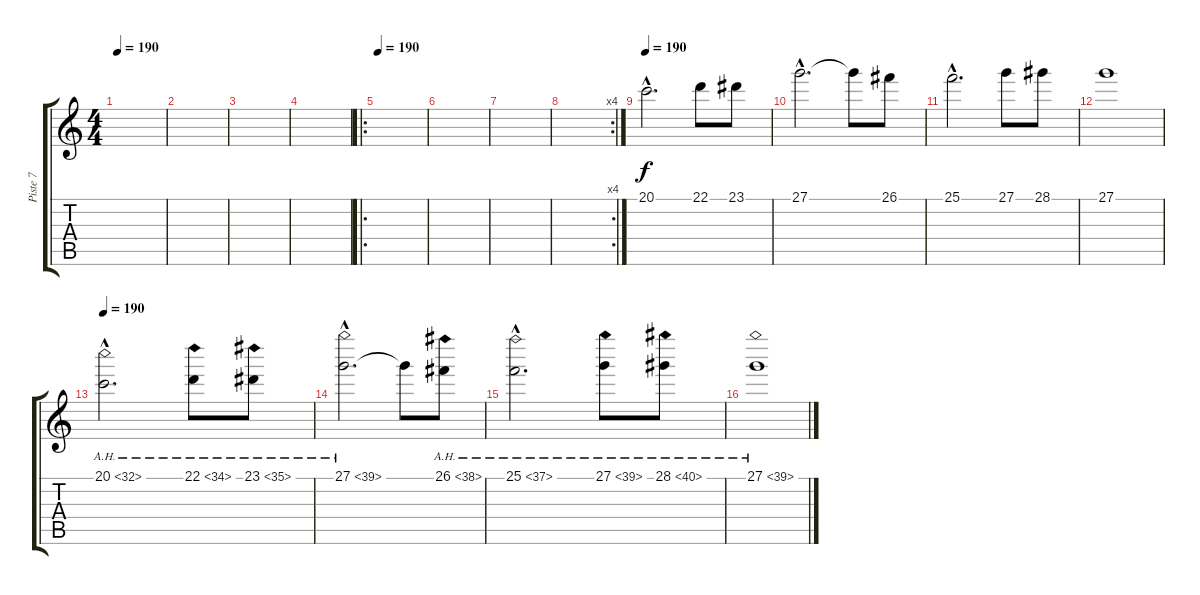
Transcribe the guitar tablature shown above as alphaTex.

\track ("Piste 7" "Piste 7") {instrument lead2sawtooth}
\staff {score tabs}
\tuning (E4 B3 G3 D3 A2 E2) {hide}
\ts (4 4)
\tempo 190
\clef g2
\ks c
|
|
|
|
\ro
\tempo 190
|
|
|
\rc 4
|
\tempo 190
20.1{hac}.2{d} 22.1.8 23.1.8 |
27.1{hac}.2{d} 27.1{t}.8 26.1.8 |
25.1{hac}.2{d} 27.1.8 28.1.8 |
27.1.1 |
\tempo 190
20.1{ah 12 hac}.2{d} 22.1{ah 12}.8 23.1{ah 12}.8 |
27.1{ah 12 hac}.2{d} 27.1{t}.8 26.1{ah 12}.8 |
25.1{ah 12 hac}.2{d} 27.1{ah 12}.8 28.1{ah 12}.8 |
27.1{ah 12}.1
